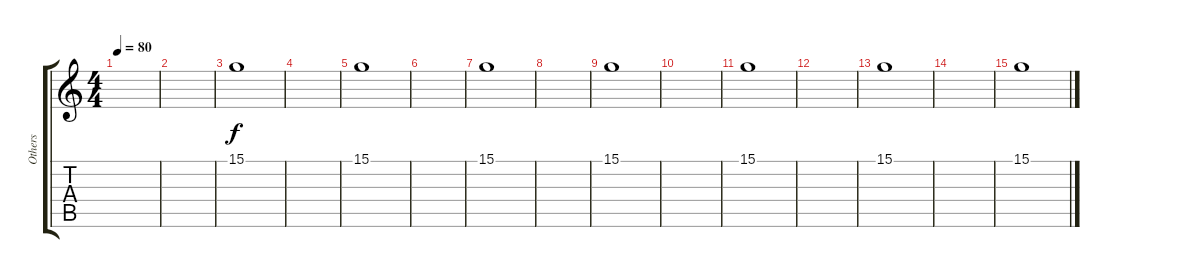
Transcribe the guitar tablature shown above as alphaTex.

\track ("Others" "Others") {instrument pad7halo}
\staff {score tabs}
\tuning (E4 B3 G3 D3 A2 E2) {hide}
\ts (4 4)
\tempo 80
\clef g2
\ks c
|
|
15.1.1{instrument electricguitarclean} |
|
15.1.1 |
|
15.1.1 |
|
15.1.1 |
|
15.1.1 |
|
15.1.1 |
|
15.1.1
